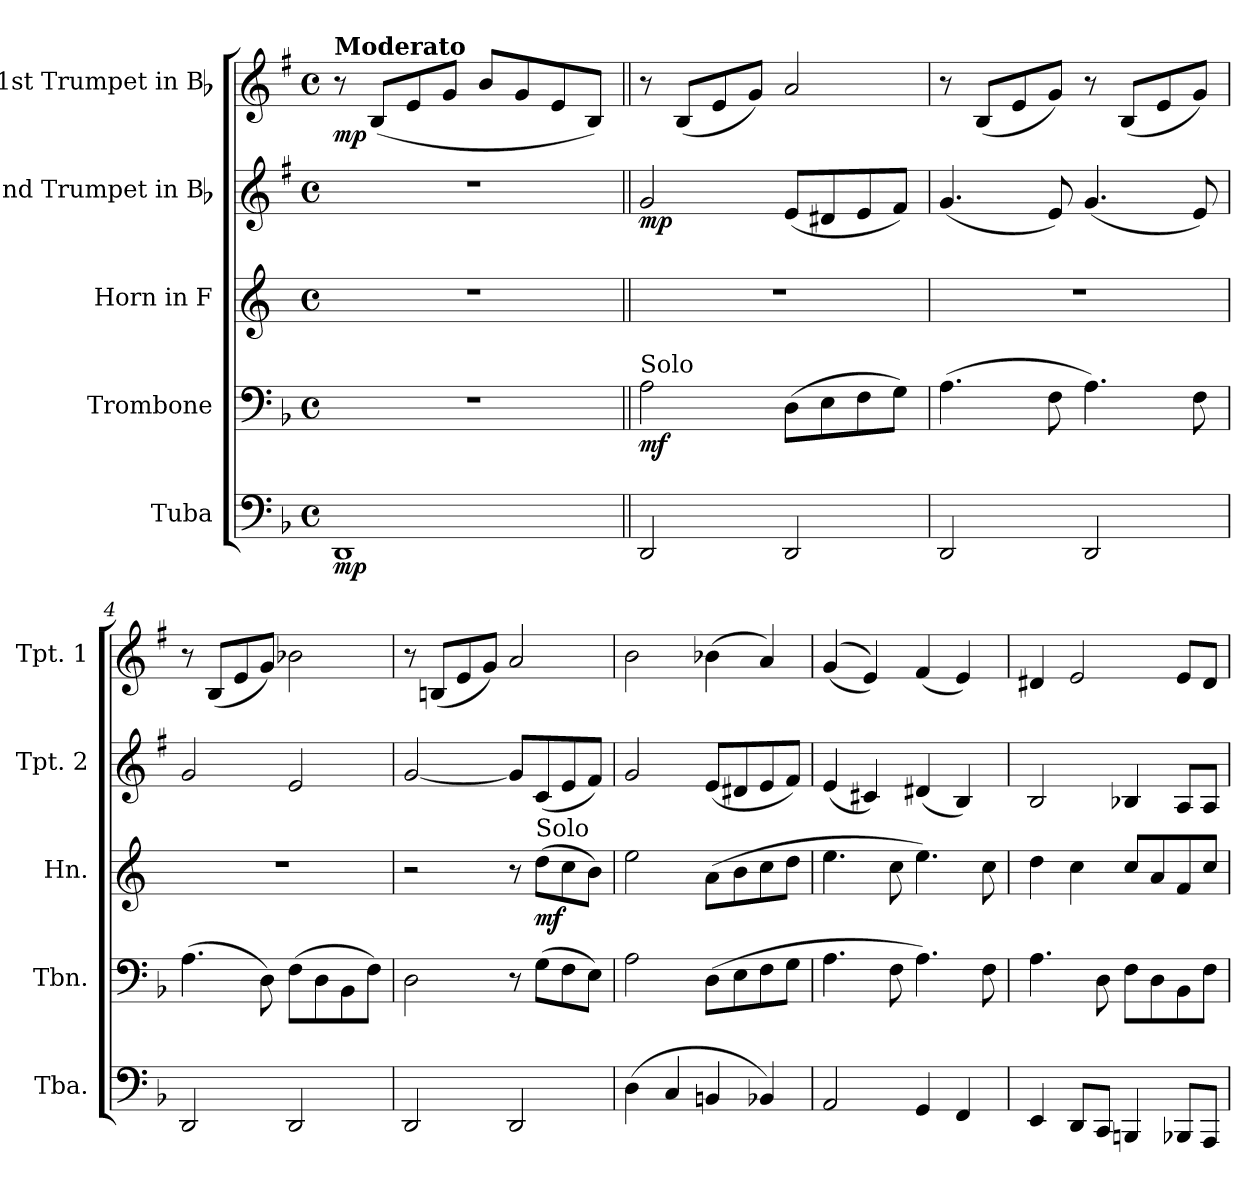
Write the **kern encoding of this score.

**kern	**dynam	**kern	**dynam	**kern	**dynam	**kern	**dynam	**kern	**dynam
*part5	*part5	*part4	*part4	*part3	*part3	*part2	*part2	*part1	*part1
*staff5	*staff5	*staff4	*staff4	*staff3	*staff3	*staff2	*staff2	*staff1	*staff1
*I"Tuba	*	*I"Trombone	*	*I"Horn in F	*	*I"2nd Trumpet in Bb	*	*I"1st Trumpet in Bb	*
*I'Tba.	*	*I'Tbn.	*	*I'Hn.	*	*I'Tpt. 2	*	*I'Tpt. 1	*
*clefF4	*	*clefF4	*	*clefG2	*	*clefG2	*	*clefG2	*
*	*	*	*	*ITrd4c7	*	*ITrd1c2	*	*ITrd1c2	*
*k[b-]	*	*k[b-]	*	*k[b-]	*	*k[b-]	*	*k[b-]	*
*F:	*	*F:	*	*	*	*F:	*	*F:	*
*M4/4	*	*M4/4	*	*M4/4	*	*M4/4	*	*M4/4	*
*met(c)	*	*met(c)	*	*met(c)	*	*met(c)	*	*met(c)	*
*MM72	*	*MM72	*	*MM72	*	*MM72	*	*MM72	*
=1	=1	=1	=1	=1	=1	=1	=1	=1	=1
!	!	!	!	!	!	!	!	!LO:TX:a:B:t=Moderato	!
!	!LO:DY:b	!	!	!	!	!	!	!	!LO:DY:b
1DD	mp	1r	.	1r	.	1r	.	8r	mp
.	.	.	.	.	.	.	.	(8A/L	.
.	.	.	.	.	.	.	.	8d/	.
.	.	.	.	.	.	.	.	8f/J	.
.	.	.	.	.	.	.	.	8a/L	.
.	.	.	.	.	.	.	.	8f/	.
.	.	.	.	.	.	.	.	8d/	.
.	.	.	.	.	.	.	.	8A/J)	.
=2||	=2||	=2||	=2||	=2||	=2||	=2||	=2||	=2||	=2||
!	!	!LO:TX:a:t=Solo	!	!	!	!	!	!	!
!	!	!	!LO:DY:b	!	!	!	!LO:DY:b	!	!
2DD/	.	2A\	mf	1r	.	2f/	mp	8r	.
.	.	.	.	.	.	.	.	(8A/L	.
.	.	.	.	.	.	.	.	8d/	.
.	.	.	.	.	.	.	.	8f/J)	.
2DD/	.	(8D\L	.	.	.	(8d/L	.	2g/	.
.	.	8E\	.	.	.	8c#X/	.	.	.
.	.	8F\	.	.	.	8d/	.	.	.
.	.	8G\J)	.	.	.	8e/J)	.	.	.
=3	=3	=3	=3	=3	=3	=3	=3	=3	=3
2DD/	.	(4.A\	.	1r	.	(4.f/	.	8r	.
.	.	.	.	.	.	.	.	(8A/L	.
.	.	.	.	.	.	.	.	8d/	.
.	.	8F\	.	.	.	8d/)	.	8f/J)	.
2DD/	.	4.A\)	.	.	.	(4.f/	.	8r	.
.	.	.	.	.	.	.	.	(8A/L	.
.	.	.	.	.	.	.	.	8d/	.
.	.	8F\	.	.	.	8d/)	.	8f/J)	.
!!LO:LB:g=z
=4	=4	=4	=4	=4	=4	=4	=4	=4	=4
2DD/	.	(4.A\	.	1r	.	2f/	.	8r	.
.	.	.	.	.	.	.	.	(8A/L	.
.	.	.	.	.	.	.	.	8d/	.
.	.	8D\)	.	.	.	.	.	8f/J)	.
2DD/	.	(8F\L	.	.	.	2d/	.	2a-X\	.
.	.	8D\	.	.	.	.	.	.	.
.	.	8BB-\	.	.	.	.	.	.	.
.	.	8F\J)	.	.	.	.	.	.	.
=5	=5	=5	=5	=5	=5	=5	=5	=5	=5
2DD/	.	2D\	.	2r	.	[2f/	.	8r	.
.	.	.	.	.	.	.	.	(8An/L	.
.	.	.	.	.	.	.	.	8d/	.
.	.	.	.	.	.	.	.	8f/J)	.
2DD/	.	8r	.	8r	.	8f/L]	.	2g/	.
!	!	!	!	!LO:TX:a:t=Solo	!	!	!	!	!
!	!	!	!	!	!LO:DY:b	!	!	!	!
.	.	(8G\L	.	(8g\L	mf	(8B-/	.	.	.
.	.	8F\	.	8f\	.	8d/	.	.	.
.	.	8E\J)	.	8e\J)	.	8e/J)	.	.	.
=6	=6	=6	=6	=6	=6	=6	=6	=6	=6
(4D\	.	2A\	.	2a\	.	2f/	.	2a\	.
4C/	.	.	.	.	.	.	.	.	.
4BBn/	.	(8D\L	.	(8d\L	.	(8d/L	.	(4a-X\	.
.	.	8E\	.	8e\	.	8c#X/	.	.	.
4BB-X/)	.	8F\	.	8f\	.	8d/	.	4g/)	.
.	.	8G\J	.	8g\J	.	8e/J)	.	.	.
=7	=7	=7	=7	=7	=7	=7	=7	=7	=7
2AA/	.	4.A\	.	4.a\	.	(4d/	.	((4f/	.
.	.	.	.	.	.	4Bn/)	.	4d/))	.
.	.	8F\	.	8f\	.	.	.	.	.
4GG/	.	4.A\)	.	4.a\)	.	(4c#X/	.	(4e/	.
4FF/	.	.	.	.	.	4A/)	.	4d/)	.
.	.	8F\	.	8f\	.	.	.	.	.
!!LO:PB:g=z
=8	=8	=8	=8	=8	=8	=8	=8	=8	=8
4EE/	.	4.A\	.	4g\	.	2A/	.	4c#X/	.
8DD/L	.	.	.	4f\	.	.	.	2d/	.
8CC/J	.	8D\	.	.	.	.	.	.	.
4BBBn/	.	8F\L	.	8f/L	.	4A-X/	.	.	.
.	.	8D\	.	8d/	.	.	.	.	.
8BBB-X/L	.	8BB-\	.	8B-/	.	8G/L	.	8d/L	.
8AAA/J	.	8F\J	.	8f/J	.	8G/J	.	8c#/J	.
=	=	=	=	=	=	=	=	=	=
*-	*-	*-	*-	*-	*-	*-	*-	*-	*-
